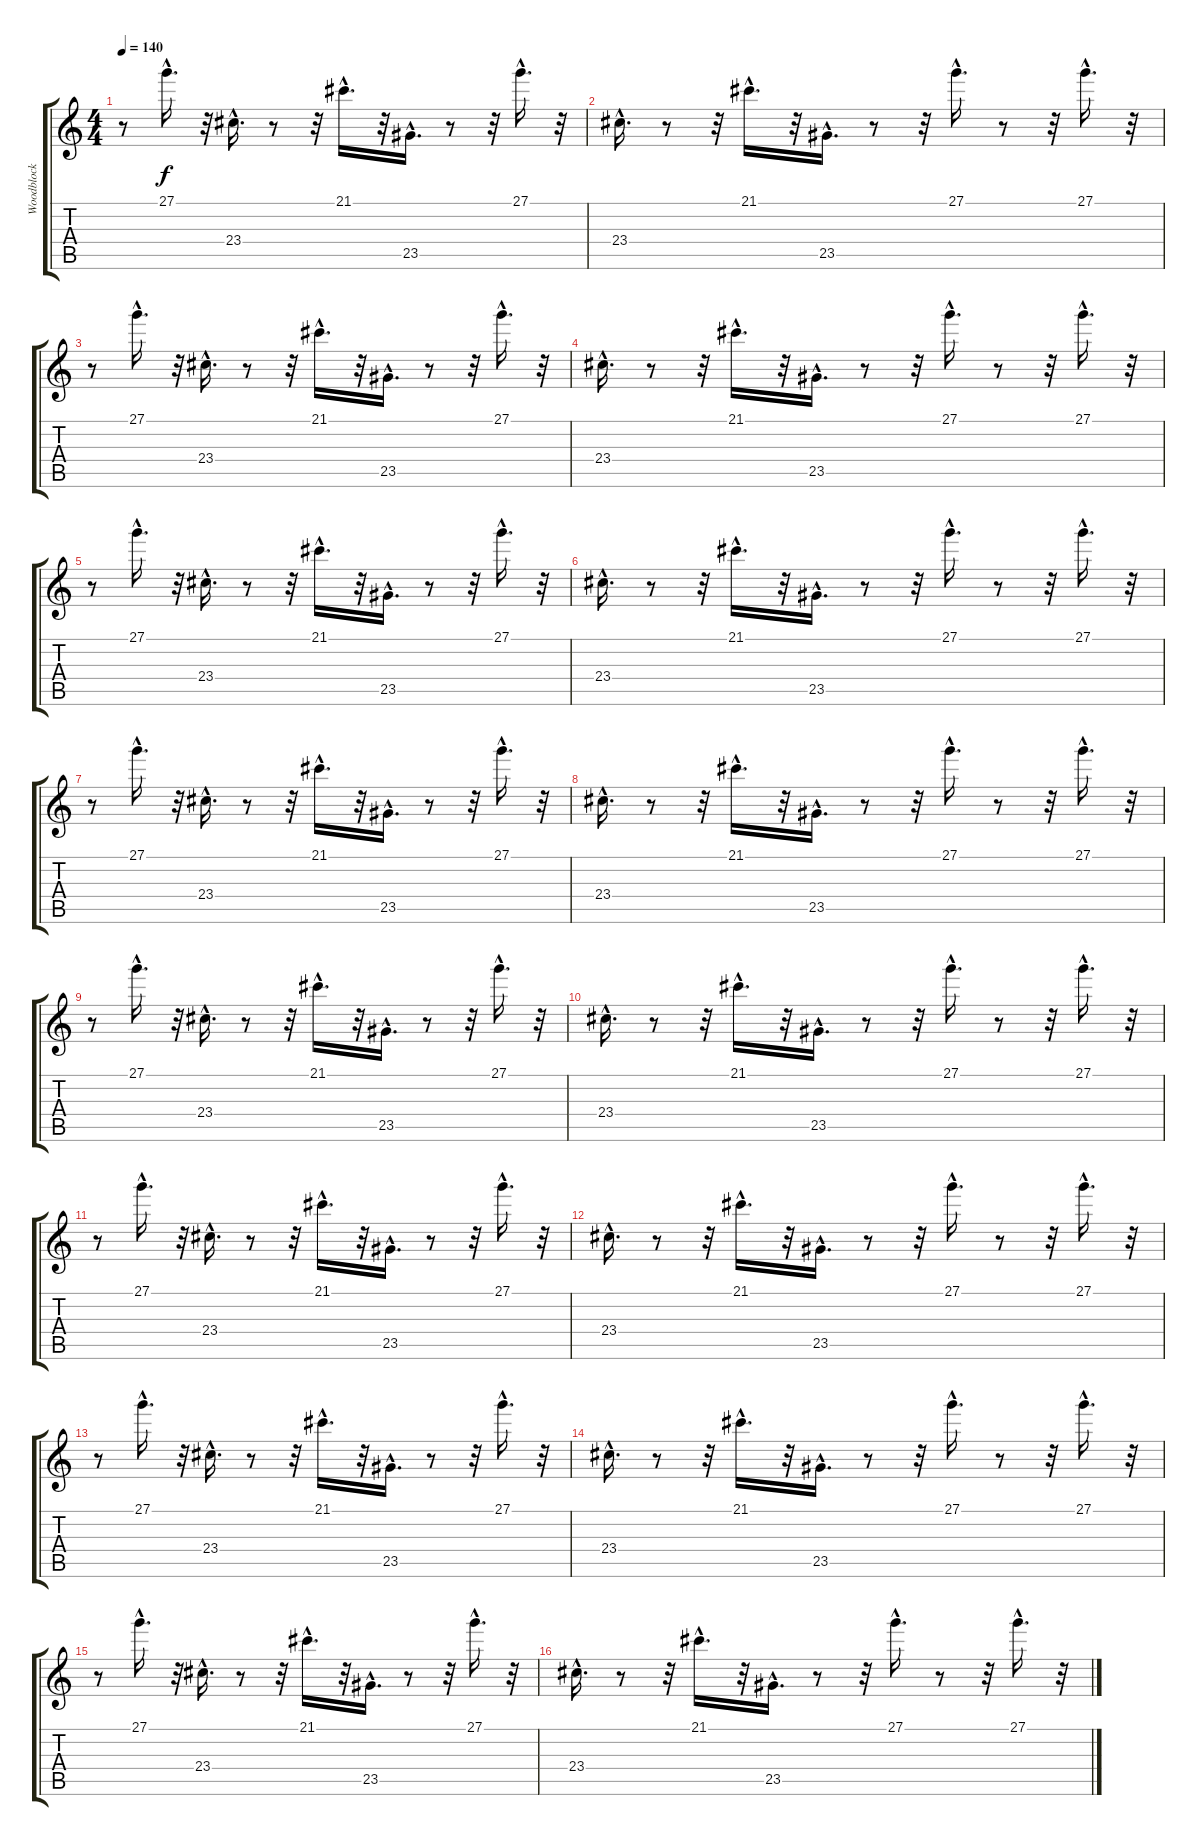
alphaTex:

\track ("Woodblock" "Woodblock") {instrument woodblock}
\staff {score tabs}
\tuning (E4 B3 G3 D3 A2 E2) {hide}
\ts (4 4)
\tempo 140
\clef g2
\ks c
r.8{dy f} 27.1{hac}.16{d} r.32 23.4{hac}.16{d} r.8 r.32 21.1{hac}.16{d} r.32 23.5{hac}.16{d} r.8 r.32 27.1{hac}.16{d} r.32 |
23.4{hac}.16{d} r.8 r.32 21.1{hac}.16{d} r.32 23.5{hac}.16{d} r.8 r.32 27.1{hac}.16{d} r.8 r.32 27.1{hac}.16{d} r.32 |
r.8 27.1{hac}.16{d} r.32 23.4{hac}.16{d} r.8 r.32 21.1{hac}.16{d} r.32 23.5{hac}.16{d} r.8 r.32 27.1{hac}.16{d} r.32 |
23.4{hac}.16{d} r.8 r.32 21.1{hac}.16{d} r.32 23.5{hac}.16{d} r.8 r.32 27.1{hac}.16{d} r.8 r.32 27.1{hac}.16{d} r.32 |
r.8 27.1{hac}.16{d} r.32 23.4{hac}.16{d} r.8 r.32 21.1{hac}.16{d} r.32 23.5{hac}.16{d} r.8 r.32 27.1{hac}.16{d} r.32 |
23.4{hac}.16{d} r.8 r.32 21.1{hac}.16{d} r.32 23.5{hac}.16{d} r.8 r.32 27.1{hac}.16{d} r.8 r.32 27.1{hac}.16{d} r.32 |
r.8 27.1{hac}.16{d} r.32 23.4{hac}.16{d} r.8 r.32 21.1{hac}.16{d} r.32 23.5{hac}.16{d} r.8 r.32 27.1{hac}.16{d} r.32 |
23.4{hac}.16{d} r.8 r.32 21.1{hac}.16{d} r.32 23.5{hac}.16{d} r.8 r.32 27.1{hac}.16{d} r.8 r.32 27.1{hac}.16{d} r.32 |
r.8 27.1{hac}.16{d} r.32 23.4{hac}.16{d} r.8 r.32 21.1{hac}.16{d} r.32 23.5{hac}.16{d} r.8 r.32 27.1{hac}.16{d} r.32 |
23.4{hac}.16{d} r.8 r.32 21.1{hac}.16{d} r.32 23.5{hac}.16{d} r.8 r.32 27.1{hac}.16{d} r.8 r.32 27.1{hac}.16{d} r.32 |
r.8 27.1{hac}.16{d} r.32 23.4{hac}.16{d} r.8 r.32 21.1{hac}.16{d} r.32 23.5{hac}.16{d} r.8 r.32 27.1{hac}.16{d} r.32 |
23.4{hac}.16{d} r.8 r.32 21.1{hac}.16{d} r.32 23.5{hac}.16{d} r.8 r.32 27.1{hac}.16{d} r.8 r.32 27.1{hac}.16{d} r.32 |
r.8 27.1{hac}.16{d} r.32 23.4{hac}.16{d} r.8 r.32 21.1{hac}.16{d} r.32 23.5{hac}.16{d} r.8 r.32 27.1{hac}.16{d} r.32 |
23.4{hac}.16{d} r.8 r.32 21.1{hac}.16{d} r.32 23.5{hac}.16{d} r.8 r.32 27.1{hac}.16{d} r.8 r.32 27.1{hac}.16{d} r.32 |
r.8 27.1{hac}.16{d} r.32 23.4{hac}.16{d} r.8 r.32 21.1{hac}.16{d} r.32 23.5{hac}.16{d} r.8 r.32 27.1{hac}.16{d} r.32 |
23.4{hac}.16{d} r.8 r.32 21.1{hac}.16{d} r.32 23.5{hac}.16{d} r.8 r.32 27.1{hac}.16{d} r.8 r.32 27.1{hac}.16{d} r.32
